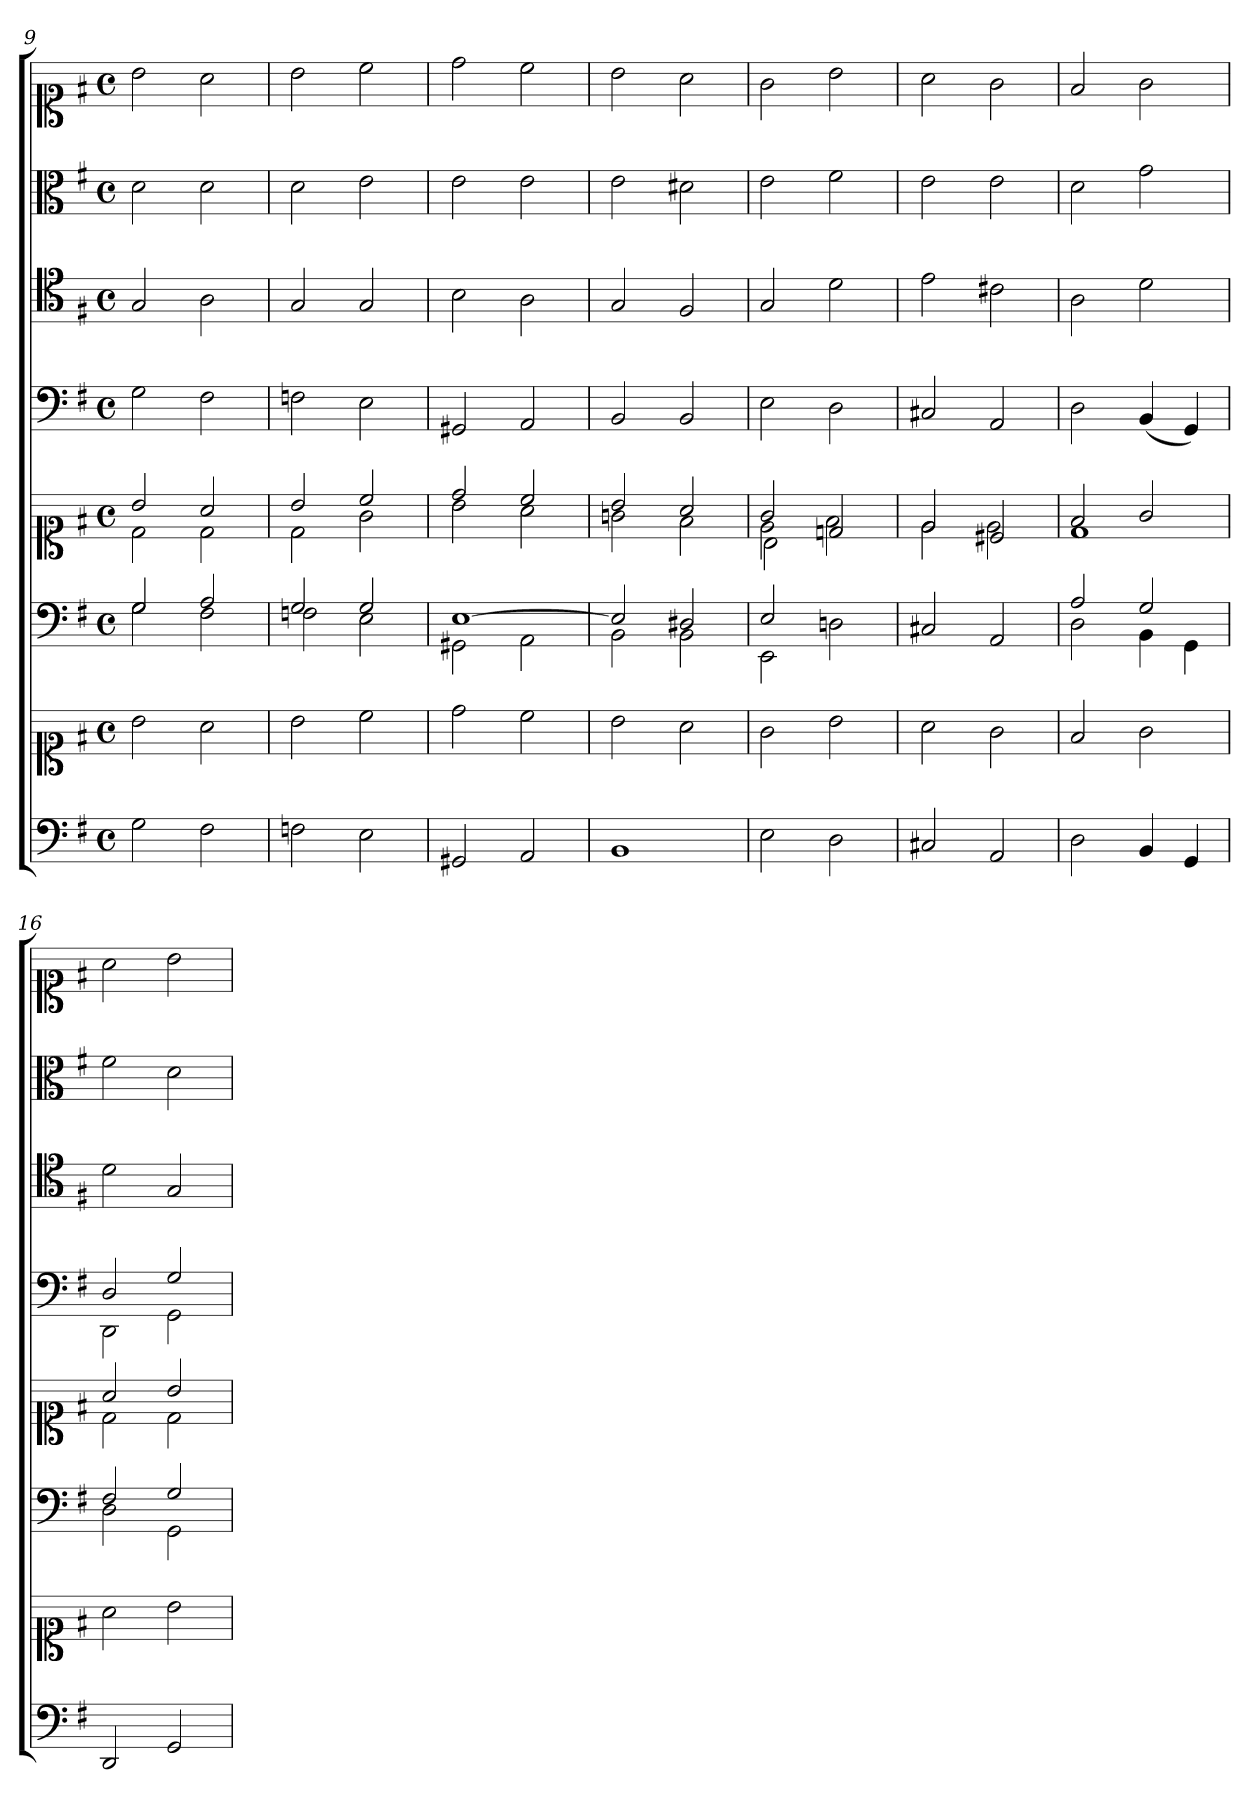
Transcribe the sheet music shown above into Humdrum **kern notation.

**kern	**kern	**kern	**kern	**kern	**kern	**kern	**kern
*part6	*part6	*part5	*part5	*part4	*part3	*part2	*part1
*staff8	*staff7	*staff6	*staff5	*staff4	*staff3	*staff2	*staff1
*clefF4	*clefC1	*clefF4	*clefC1	*clefF4	*clefC4	*clefC3	*clefC1
*k[f#]	*k[f#]	*k[f#]	*k[f#]	*k[f#]	*k[f#]	*k[f#]	*k[f#]
*G:	*G:	*G:	*G:	*G:	*G:	*G:	*G:
*M4/4	*M4/4	*M4/4	*M4/4	*M4/4	*M4/4	*M4/4	*M4/4
*met(c)	*met(c)	*met(c)	*met(c)	*met(c)	*met(c)	*met(c)	*met(c)
=9	=9	=9	=9	=9	=9	=9	=9
*	*	*^	*^	*	*	*	*
2G	2b	2G	2G	2b	2d	2G	2G	2d	2b
2F#	2a	2A	2F#	2a	2d	2F#	2A	2d	2a
=10	=10	=10	=10	=10	=10	=10	=10	=10	=10
2Fn	2b	2G	2Fn	2b	2d	2Fn	2G	2d	2b
2E	2cc	2G	2E	2cc	2g	2E	2G	2e	2cc
=11	=11	=11	=11	=11	=11	=11	=11	=11	=11
2GG#X	2dd	[1E	2GG#X	2dd	2b	2GG#X	2B	2e	2dd
2AA	2cc	.	2AA	2cc	2a	2AA	2A	2e	2cc
=12	=12	=12	=12	=12	=12	=12	=12	=12	=12
1BB	2b	2E]	2BB	2b	2gn	2BB	2G	2e	2b
.	2a	2D#X	2BB	2a	2f#	2BB	2F#	2d#X	2a
=13	=13	=13	=13	=13	=13	=13	=13	=13	=13
*	*	*	*	*	*^	*	*	*	*
2E	2g	2E	2EE	2g	2e	2B\	2E	2G	2e	2g
2D	2b	2ryy	2Dn	2dn	2f#	2ryy	2D	2d	2f#	2b
*	*	*v	*v	*	*	*	*	*	*	*
*	*	*	*	*v	*v	*	*	*	*
=14	=14	=14	=14	=14	=14	=14	=14	=14
2C#X	2a	2C#X	2e	2e	2C#X	2e	2e	2a
2AA	2g	2AA	2c#X	2e	2AA	2c#X	2e	2g
=15	=15	=15	=15	=15	=15	=15	=15	=15
*	*	*^	*	*	*	*	*	*
2D	2f#	2A	2D	2f#	1d	2D	2A	2d	2f#
4BB	2g	2G	4BB	2g	.	(4BB	2d	2g	2g
4GG	.	.	4GG	.	.	4GG)	.	.	.
=16	=16	=16	=16	=16	=16	=16	=16	=16	=16
*	*	*	*	*	*	*^	*	*	*
2DD	2a	2F#	2D	2a	2d	2D	2DD	2d	2f#	2a
2GG	2b	2G	2GG	2b	2d	2G	2GG	2G	2d	2b
*	*	*v	*v	*	*	*v	*v	*	*	*
*	*	*	*v	*v	*	*	*	*
=	=	=	=	=	=	=	=
*-	*-	*-	*-	*-	*-	*-	*-
